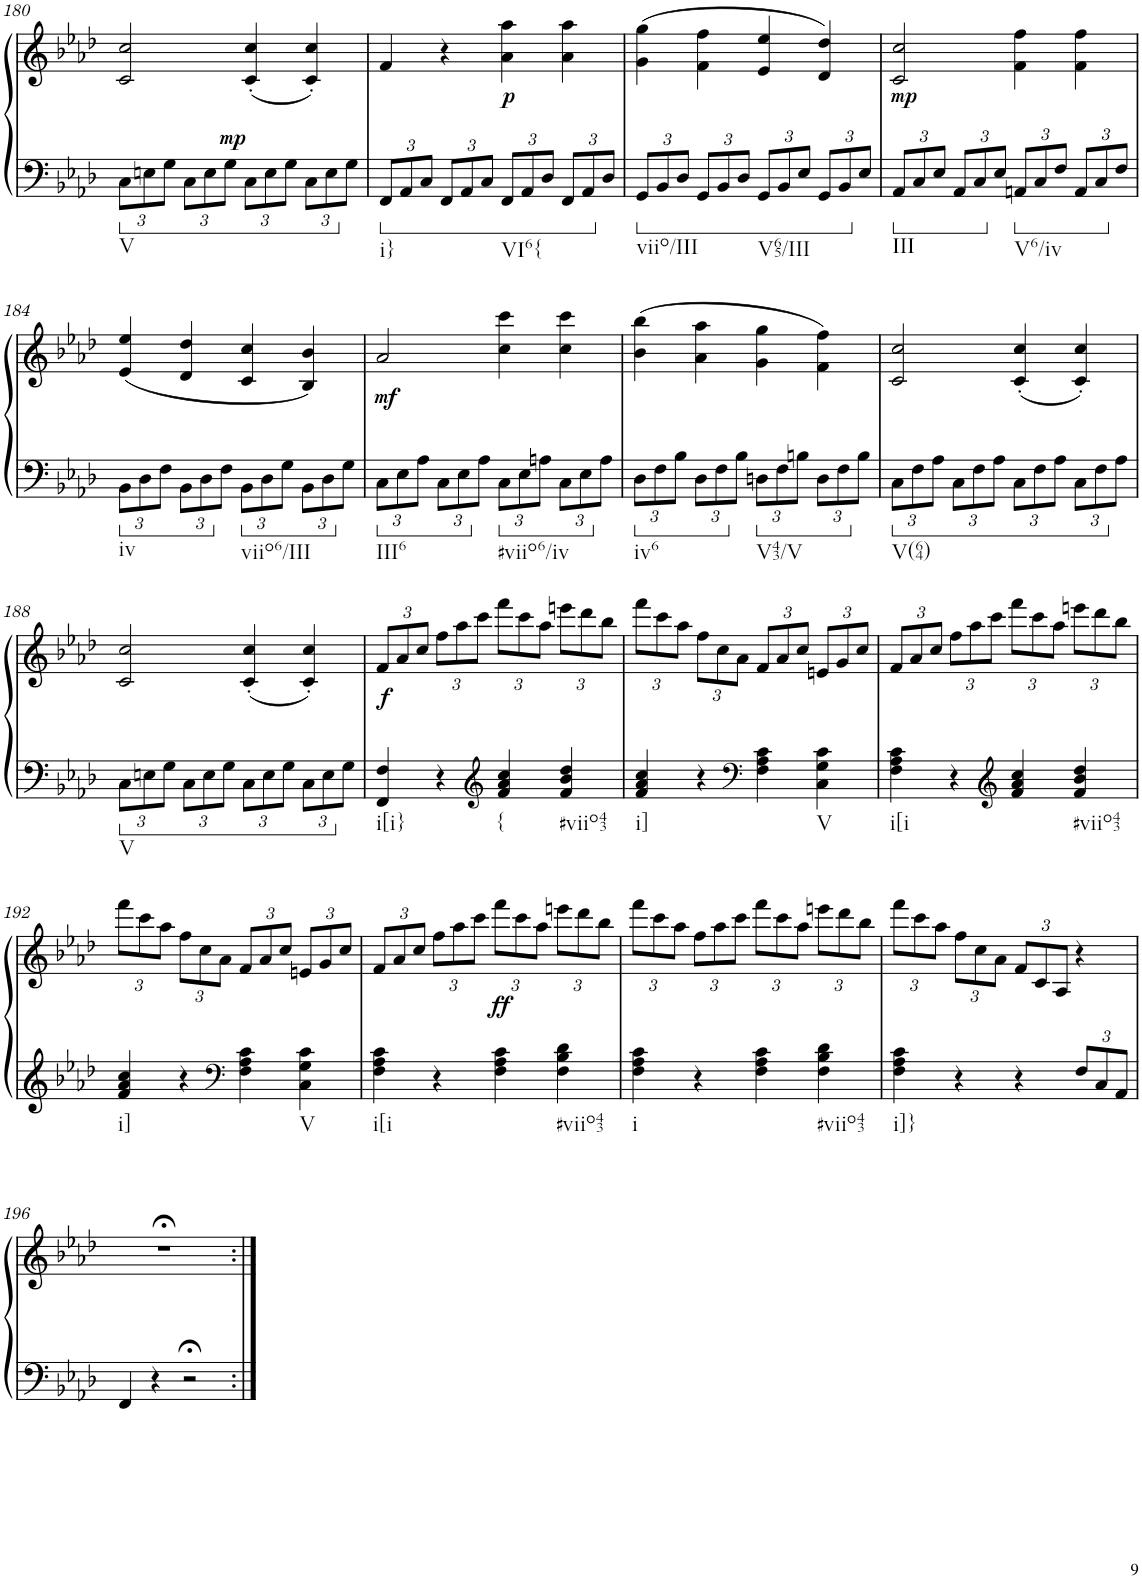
**kern	**kern	**dynam
*part1	*part1	*part1
*staff2	*staff1	*staff1/2
*I"Piano	*	*
*I'Pno.	*	*
!!LO:PB:g=z
*clefF4	*clefG2	*
*k[b-e-a-d-]	*k[b-e-a-d-]	*
*A-:	*A-:	*
*M2/2	*M2/2	*
*met(c|)	*met(c|)	*
*Xbrackettup	*	*
=180	=180	=180
!LO:TX:b:t=V	!	!
12C\L	2c/ 2cc/	.
12En\	.	.
12G\J	.	.
12C\L	.	.
12E\	.	.
!	!	!LO:DY:a=2
12G\J	.	mp
12C\L	(4c/' 4cc/'	.
12E\	.	.
12G\J	.	.
12C\L	4c/' 4cc/')	.
12E\	.	.
12G\J	.	.
=181	=181	=181
!LO:TX:b:t=i}	!	!
12FF/L	4f/	.
12AA-/	.	.
12C/J	.	.
12FF/L	4r	.
12AA-/	.	.
12C/J	.	.
!LO:TX:b:t=VI6{	!	!
!	!	!LO:DY:b
12FF/L	4a-\ 4aa-\	p
12AA-/	.	.
12D-/J	.	.
12FF/L	4a-\ 4aa-\	.
12AA-/	.	.
12D-/J	.	.
=182	=182	=182
!LO:TX:b:t=viio/III	!	!
12GG/L	(4g\ 4gg\	.
12BB-/	.	.
12D-/J	.	.
12GG/L	4f\ 4ff\	.
12BB-/	.	.
12D-/J	.	.
!LO:TX:b:t=V65/III	!	!
12GG/L	4e-/ 4ee-/	.
12BB-/	.	.
12E-/J	.	.
12GG/L	4d-/ 4dd-/)	.
12BB-/	.	.
12E-/J	.	.
=183	=183	=183
!LO:TX:b:t=III	!	!
!	!	!LO:DY:b
12AA-/L	2c/ 2cc/	mp
12C/	.	.
12E-/J	.	.
12AA-/L	.	.
12C/	.	.
12E-/J	.	.
!LO:TX:b:t=V6/iv	!	!
12AAn/L	4f\ 4ff\	.
12C/	.	.
12F/J	.	.
12AA/L	4f\ 4ff\	.
12C/	.	.
12F/J	.	.
!!LO:LB:g=z
=184	=184	=184
!LO:TX:b:t=iv	!	!
12BB-\L	(4e-/ 4ee-/	.
12D-\	.	.
12F\J	.	.
12BB-\L	4d-/ 4dd-/	.
12D-\	.	.
12F\J	.	.
!LO:TX:b:t=viio6/III	!	!
12BB-\L	4c/ 4cc/	.
12D-\	.	.
12G\J	.	.
12BB-\L	4B-/ 4b-/)	.
12D-\	.	.
12G\J	.	.
=185	=185	=185
!LO:TX:b:t=III6	!	!
!	!	!LO:DY:b
12C\L	2a-/	mf
12E-\	.	.
12A-\J	.	.
12C\L	.	.
12E-\	.	.
12A-\J	.	.
!LO:TX:b:t=#viio6/iv	!	!
12C\L	4cc\ 4ccc\	.
12E-\	.	.
12An\J	.	.
12C\L	4cc\ 4ccc\	.
12E-\	.	.
12A\J	.	.
=186	=186	=186
!LO:TX:b:t=iv6	!	!
12D-\L	(4b-\ 4bb-\	.
12F\	.	.
12B-\J	.	.
12D-\L	4a-\ 4aa-\	.
12F\	.	.
12B-\J	.	.
!LO:TX:b:t=V43/V	!	!
12Dn\L	4g\ 4gg\	.
12F\	.	.
12Bn\J	.	.
12D\L	4f\ 4ff\)	.
12F\	.	.
12B\J	.	.
=187	=187	=187
!LO:TX:b:t=V(64)	!	!
12C\L	2c/ 2cc/	.
12F\	.	.
12A-\J	.	.
12C\L	.	.
12F\	.	.
12A-\J	.	.
12C\L	(4c/' 4cc/'	.
12F\	.	.
12A-\J	.	.
12C\L	4c/' 4cc/')	.
12F\	.	.
12A-\J	.	.
!!LO:LB:g=z
=188	=188	=188
!LO:TX:b:t=V	!	!
12C\L	2c/ 2cc/	.
12En\	.	.
12G\J	.	.
12C\L	.	.
12E\	.	.
12G\J	.	.
12C\L	(4c/' 4cc/'	.
12E\	.	.
12G\J	.	.
12C\L	4c/' 4cc/')	.
12E\	.	.
12G\J	.	.
=189	=189	=189
*	*Xbrackettup	*
!LO:TX:b:t=i[i}	!	!
!	!	!LO:DY:b
4FF/ 4F/	12f/L	f
.	12a-/	.
.	12cc/J	.
4r	12ff\L	.
.	12aa-\	.
.	12ccc\J	.
*clefG2	*	*
!LO:TX:b:t={	!	!
4f/ 4a-/ 4cc/	12fff\L	.
.	12ccc\	.
.	12aa-\J	.
!LO:TX:b:t=#viio43	!	!
4f/ 4b-/ 4dd-/	12eeen\L	.
.	12ddd-\	.
.	12bb-\J	.
=190	=190	=190
!LO:TX:b:t=i]	!	!
4f/ 4a-/ 4cc/	12fff\L	.
.	12ccc\	.
.	12aa-\J	.
4r	12ff\L	.
.	12cc\	.
.	12a-\J	.
*clefF4	*	*
4F\ 4A-\ 4c\	12f/L	.
.	12a-/	.
.	12cc/J	.
!LO:TX:b:t=V	!	!
4C\ 4G\ 4c\	12en/L	.
.	12g/	.
.	12cc/J	.
=191	=191	=191
!LO:TX:b:t=i[i	!	!
4F\ 4A-\ 4c\	12f/L	.
.	12a-/	.
.	12cc/J	.
4r	12ff\L	.
.	12aa-\	.
.	12ccc\J	.
*clefG2	*	*
4f/ 4a-/ 4cc/	12fff\L	.
.	12ccc\	.
.	12aa-\J	.
!LO:TX:b:t=#viio43	!	!
4f/ 4b-/ 4dd-/	12eeen\L	.
.	12ddd-\	.
.	12bb-\J	.
!!LO:LB:g=z
=192	=192	=192
!LO:TX:b:t=i]	!	!
4f/ 4a-/ 4cc/	12fff\L	.
.	12ccc\	.
.	12aa-\J	.
4r	12ff\L	.
.	12cc\	.
.	12a-\J	.
*clefF4	*	*
4F\ 4A-\ 4c\	12f/L	.
.	12a-/	.
.	12cc/J	.
!LO:TX:b:t=V	!	!
4C\ 4G\ 4c\	12en/L	.
.	12g/	.
.	12cc/J	.
=193	=193	=193
!LO:TX:b:t=i[i	!	!
4F\ 4A-\ 4c\	12f/L	.
.	12a-/	.
.	12cc/J	.
4r	12ff\L	.
.	12aa-\	.
.	12ccc\J	.
!	!	!LO:DY:b
4F\ 4A-\ 4c\	12fff\L	ff
.	12ccc\	.
.	12aa-\J	.
!LO:TX:b:t=#viio43	!	!
4F\ 4B-\ 4d-\	12eeen\L	.
.	12ddd-\	.
.	12bb-\J	.
=194	=194	=194
!LO:TX:b:t=i	!	!
4F\ 4A-\ 4c\	12fff\L	.
.	12ccc\	.
.	12aa-\J	.
4r	12ff\L	.
.	12aa-\	.
.	12ccc\J	.
4F\ 4A-\ 4c\	12fff\L	.
.	12ccc\	.
.	12aa-\J	.
!LO:TX:b:t=#viio43	!	!
4F\ 4B-\ 4d-\	12eeen\L	.
.	12ddd-\	.
.	12bb-\J	.
=195	=195	=195
!LO:TX:b:t=i]}	!	!
4F\ 4A-\ 4c\	12fff\L	.
.	12ccc\	.
.	12aa-\J	.
4r	12ff\L	.
.	12cc\	.
.	12a-\J	.
4r	12f/L	.
.	12c/	.
.	12A-/J	.
12F/L	4r	.
12C/	.	.
12AA-/J	.	.
!!LO:LB:g=z
=196	=196	=196
4FF/	1r;<	.
4r	.	.
2r;<	.	.
=:|!	=:|!	=:|!
*-	*-	*-
